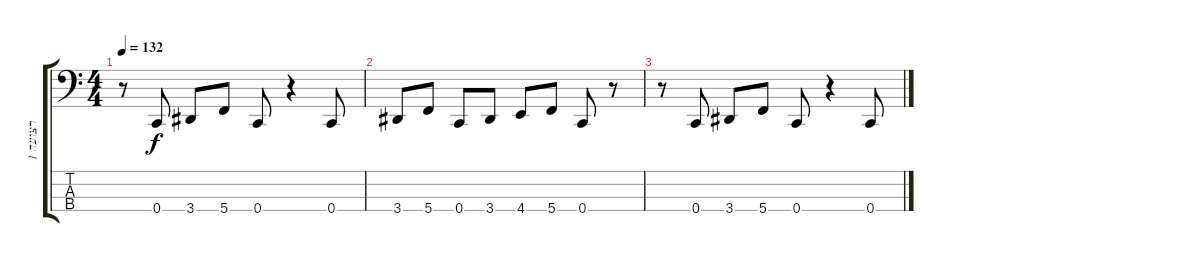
\track ("רצועה 1" "רצועה 1") {instrument electricbassfinger}
\staff {score tabs}
\tuning (F2 C2 G1 C1) {hide}
\ts (4 4)
\tempo 132
\clef f4
\ks c
r.8{dy f volume 4} 0.4.8 3.4.8 5.4.8 0.4.8 r.4 0.4.8 |
3.4.8{volume 2} 5.4.8 0.4.8 3.4.8 4.4.8 5.4.8 0.4.8 r.8 |
r.8{volume 1} 0.4.8 3.4.8 5.4.8 0.4.8 r.4 0.4.8
